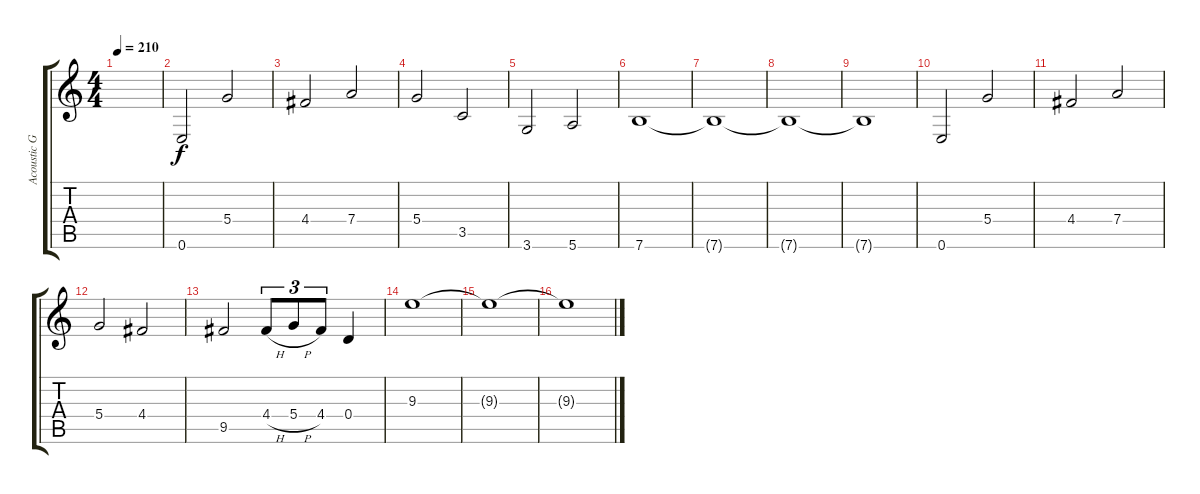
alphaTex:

\track ("Acoustic Guitar 2" "Acoustic G") {instrument acousticguitarsteel}
\staff {score tabs}
\tuning (E4 B3 G3 D3 A2 E2) {hide}
\ts (4 4)
\tempo 210
\clef g2
\ks c
|
0.6.2 5.4.2 |
4.4.2 7.4.2 |
5.4.2 3.5.2 |
3.6.2 5.6.2 |
7.6.1 |
7.6{t}.1 |
7.6{t}.1 |
7.6{t}.1 |
0.6.2 5.4.2 |
4.4.2 7.4.2 |
5.4.2 4.4.2 |
9.5.2 4.4{h}.8{tu (3 2)} 5.4{h}.8{tu (3 2)} 4.4.8{tu (3 2)} 0.4.4 |
9.3.1 |
9.3{t}.1 |
9.3{t}.1
